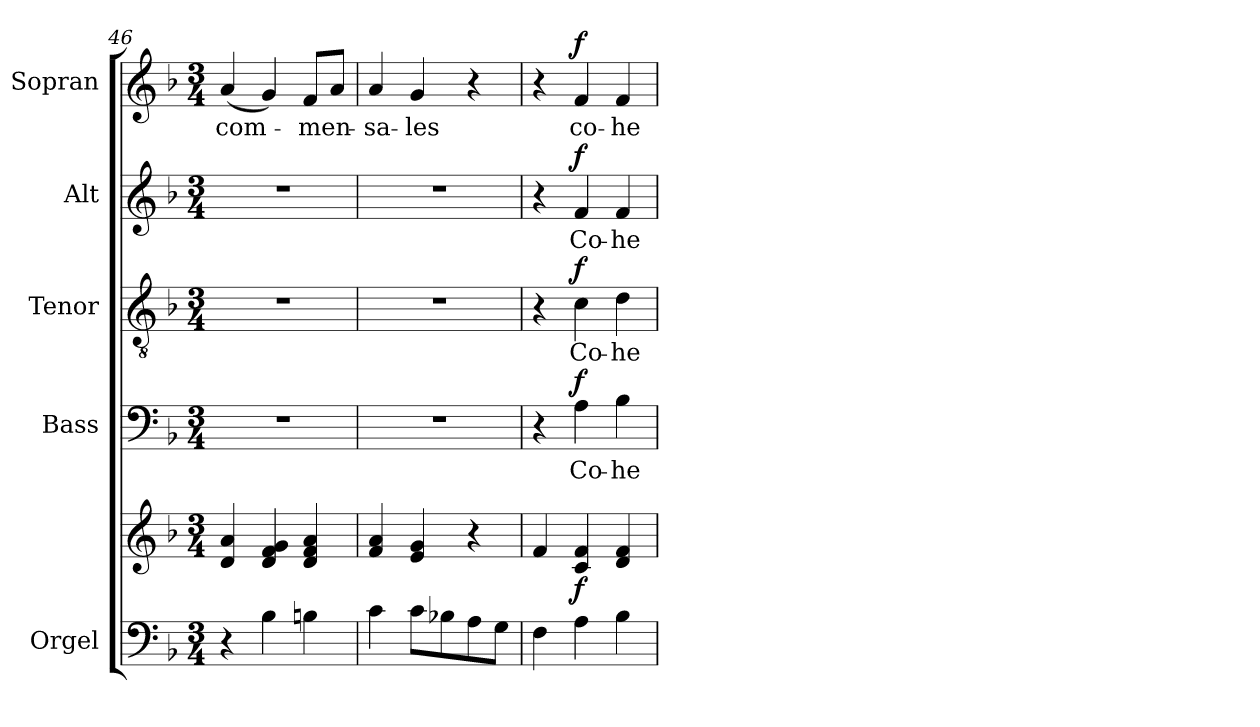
**kern	**kern	**dynam	**kern	**text	**dynam	**kern	**text	**dynam	**kern	**text	**dynam	**kern	**text	**dynam
*part5	*part5	*part5	*part4	*part4	*part4	*part3	*part3	*part3	*part2	*part2	*part2	*part1	*part1	*part1
*staff6	*staff5	*staff5/6	*staff4	*staff4	*staff4	*staff3	*staff3	*staff3	*staff2	*staff2	*staff2	*staff1	*staff1	*staff1
*I"Orgel	*	*	*I"Bass	*	*	*I"Tenor	*	*	*I"Alt	*	*	*I"Sopran	*	*
*I'Org.	*	*	*I'B	*	*	*I'T	*	*	*I'A	*	*	*I'S	*	*
*clefF4	*clefG2	*	*clefF4	*	*	*clefGv2	*	*	*clefG2	*	*	*clefG2	*	*
*k[b-]	*k[b-]	*	*k[b-]	*	*	*k[b-]	*	*	*k[b-]	*	*	*k[b-]	*	*
*F:	*F:	*	*F:	*	*	*F:	*	*	*F:	*	*	*F:	*	*
*M3/4	*M3/4	*	*M3/4	*	*	*M3/4	*	*	*M3/4	*	*	*M3/4	*	*
=46	=46	=46	=46	=46	=46	=46	=46	=46	=46	=46	=46	=46	=46	=46
!	!	!	!	!	!	!	!	!	!	!	!	!	!LO:LY:b	!
4r	4d/ 4a/	.	2.r	.	.	2.r	.	.	2.r	.	.	(<4a/	com-	.
4B-\	4d/ 4f/ 4g/	.	.	.	.	.	.	.	.	.	.	4g/)	.	.
!	!	!	!	!	!	!	!	!	!	!	!	!	!LO:LY:b	!
4Bn\	4d/ 4f/ 4a/	.	.	.	.	.	.	.	.	.	.	8f/L	-men-	.
.	.	.	.	.	.	.	.	.	.	.	.	8a/J	.	.
=47	=47	=47	=47	=47	=47	=47	=47	=47	=47	=47	=47	=47	=47	=47
!	!	!	!	!	!	!	!	!	!	!	!	!	!LO:LY:b	!
4c\	4f/ 4a/	.	2.r	.	.	2.r	.	.	2.r	.	.	4a/	-sa-	.
!	!	!	!	!	!	!	!	!	!	!	!	!	!LO:LY:b	!
8c\L	4e/ 4g/	.	.	.	.	.	.	.	.	.	.	4g/	-les	.
8B-X\	.	.	.	.	.	.	.	.	.	.	.	.	.	.
8A\	4r	.	.	.	.	.	.	.	.	.	.	4r	.	.
8G\J	.	.	.	.	.	.	.	.	.	.	.	.	.	.
=48	=48	=48	=48	=48	=48	=48	=48	=48	=48	=48	=48	=48	=48	=48
4F\	4f/	.	4r	.	.	4r	.	.	4r	.	.	4r	.	.
!	!	!LO:DY:b	!	!LO:LY:b	!LO:DY:a	!	!LO:LY:b	!LO:DY:a	!	!LO:LY:b	!LO:DY:a	!	!LO:LY:b	!LO:DY:a
4A\	4c/ 4f/	f	4A\	Co-	f	4c\	Co-	f	4f/	Co-	f	4f/	co-	f
!	!	!	!	!LO:LY:b	!	!	!LO:LY:b	!	!	!LO:LY:b	!	!	!LO:LY:b	!
4B-\	4d/ 4f/	.	4B-\	-he	.	4d\	-he	.	4f/	-he	.	4f/	-he	.
=	=	=	=	=	=	=	=	=	=	=	=	=	=	=
*-	*-	*-	*-	*-	*-	*-	*-	*-	*-	*-	*-	*-	*-	*-
